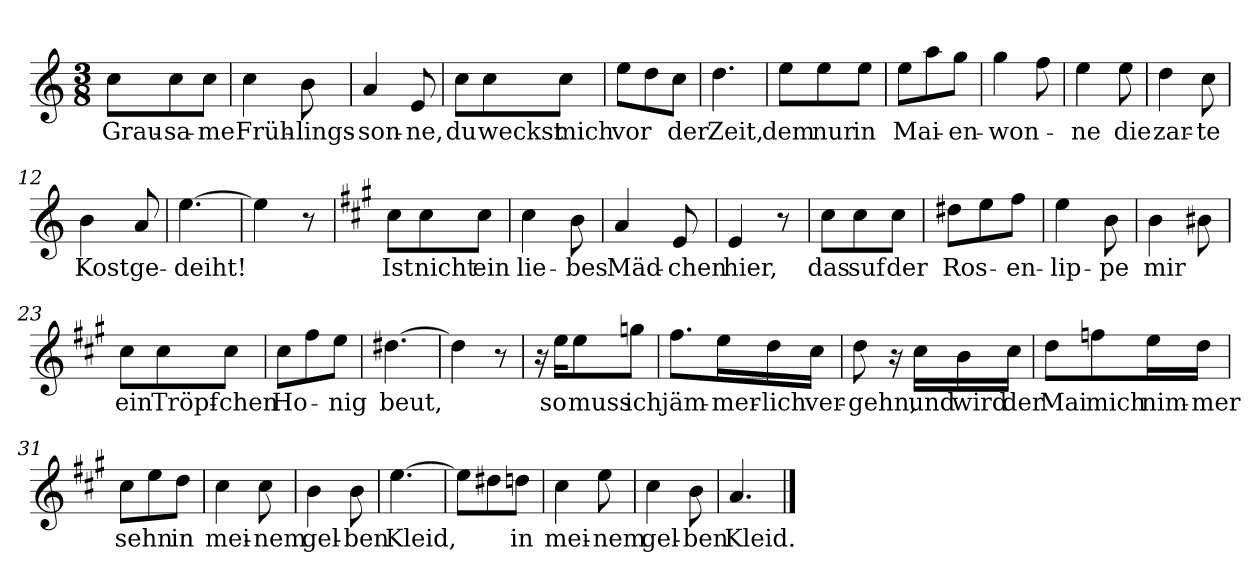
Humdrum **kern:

**kern	**text
*part1	*part1
*staff1	*staff1
*clefG2	*
*k[]	*
*M3/8	*
=1	=1
!	!LO:LY:b
8cc\L	Grau-
!	!LO:LY:b
8cc\	-sa-
!	!LO:LY:b
8cc\J	-me
=2	=2
!	!LO:LY:b
4cc\	Früh-
!	!LO:LY:b
8b\	-lings-
=3	=3
!	!LO:LY:b
4a/	-son-
!	!LO:LY:b
8e/	-ne,
=4	=4
!	!LO:LY:b
8cc\L	du
!	!LO:LY:b
8cc\	weckst
!	!LO:LY:b
8cc\J	mich
=5	=5
!	!LO:LY:b
8ee\L	vor
8dd\	.
!	!LO:LY:b
8cc\J	der
=6	=6
!	!LO:LY:b
4.dd\	Zeit,
=7	=7
!	!LO:LY:b
8ee\L	dem
!	!LO:LY:b
8ee\	nur
!	!LO:LY:b
8ee\J	in
=8	=8
!	!LO:LY:b
8ee\L	Mai-
8aa\	.
!	!LO:LY:b
8gg\J	-en-
=9	=9
!	!LO:LY:b
4gg\	-won-
8ff\	.
=10	=10
!	!LO:LY:b
4ee\	-ne
!	!LO:LY:b
8ee\	die
=11	=11
!	!LO:LY:b
4dd\	zar-
!	!LO:LY:b
8cc\	-te
!!LO:LB:g=z
=12	=12
!	!LO:LY:b
4b\	Kost
!	!LO:LY:b
8a/	ge-
=13	=13
!	!LO:LY:b
[4.ee\	-deiht!
=14	=14
4ee\]	.
8r	.
=15	=15
*k[f#c#g#]	*
!	!LO:LY:b
8cc#\L	Ist
!	!LO:LY:b
8cc#\	nicht
!	!LO:LY:b
8cc#\J	ein
=16	=16
!	!LO:LY:b
4cc#\	lie-
!	!LO:LY:b
8b\	-bes
=17	=17
!	!LO:LY:b
4a/	Mäd-
!	!LO:LY:b
8e/	-chen
=18	=18
!	!LO:LY:b
4e/	hier,
8r	.
=19	=19
!	!LO:LY:b
8cc#\L	das
!	!LO:LY:b
8cc#\	suf
!	!LO:LY:b
8cc#\J	der
=20	=20
!	!LO:LY:b
8dd#X\L	Ros-
8ee\	.
!	!LO:LY:b
8ff#\J	-en-
=21	=21
!	!LO:LY:b
4ee\	-lip-
!	!LO:LY:b
8b\	-pe
=22	=22
!	!LO:LY:b
4b\	mir
8b#X\	.
!!LO:LB:g=z
=23	=23
!	!LO:LY:b
8cc#\L	ein
!	!LO:LY:b
8cc#\	Tröpf-
!	!LO:LY:b
8cc#\J	-chen
=24	=24
!	!LO:LY:b
8cc#\L	Ho-
8ff#\	.
!	!LO:LY:b
8ee\J	-nig
=25	=25
!	!LO:LY:b
[4.dd#X\	beut,
=26	=26
4dd#\]	.
8r	.
=27	=27
16r	.
!	!LO:LY:b
16ee\KL	so
!	!LO:LY:b
8ee\	muss
!	!LO:LY:b
8ggn\J	ich
=28	=28
!	!LO:LY:b
8.ff#\L	jäm-
!	!LO:LY:b
16ee\L	-mer-
!	!LO:LY:b
16dd\	-lich
!	!LO:LY:b
16cc#\JJ	ver-
=29	=29
!	!LO:LY:b
8dd\	-gehn,
16r	.
!	!LO:LY:b
16cc#\LL	und
!	!LO:LY:b
16b\	wird
!	!LO:LY:b
16cc#\JJ	der
=30	=30
!	!LO:LY:b
8dd\L	Mai
!	!LO:LY:b
8ffn\	mich
!	!LO:LY:b
16ee\L	nim-
!	!LO:LY:b
16dd\JJ	-mer
!!LO:LB:g=z
=31	=31
!	!LO:LY:b
8cc#\L	sehn
8ee\	.
!	!LO:LY:b
8dd\J	in
=32	=32
!	!LO:LY:b
4cc#\	mei-
!	!LO:LY:b
8cc#\	-nem
=33	=33
!	!LO:LY:b
4b\	gel-
!	!LO:LY:b
8b\	-ben
=34	=34
!	!LO:LY:b
[4.ee\	Kleid,
=35	=35
8ee\L]	.
8dd#X\	.
!	!LO:LY:b
8ddn\J	in
=36	=36
!	!LO:LY:b
4cc#\	mei-
!	!LO:LY:b
8ee\	-nem
=37	=37
!	!LO:LY:b
4cc#\	gel-
!	!LO:LY:b
8b\	-ben
=38	=38
!	!LO:LY:b
4.a/	Kleid.
==	==
*-	*-
